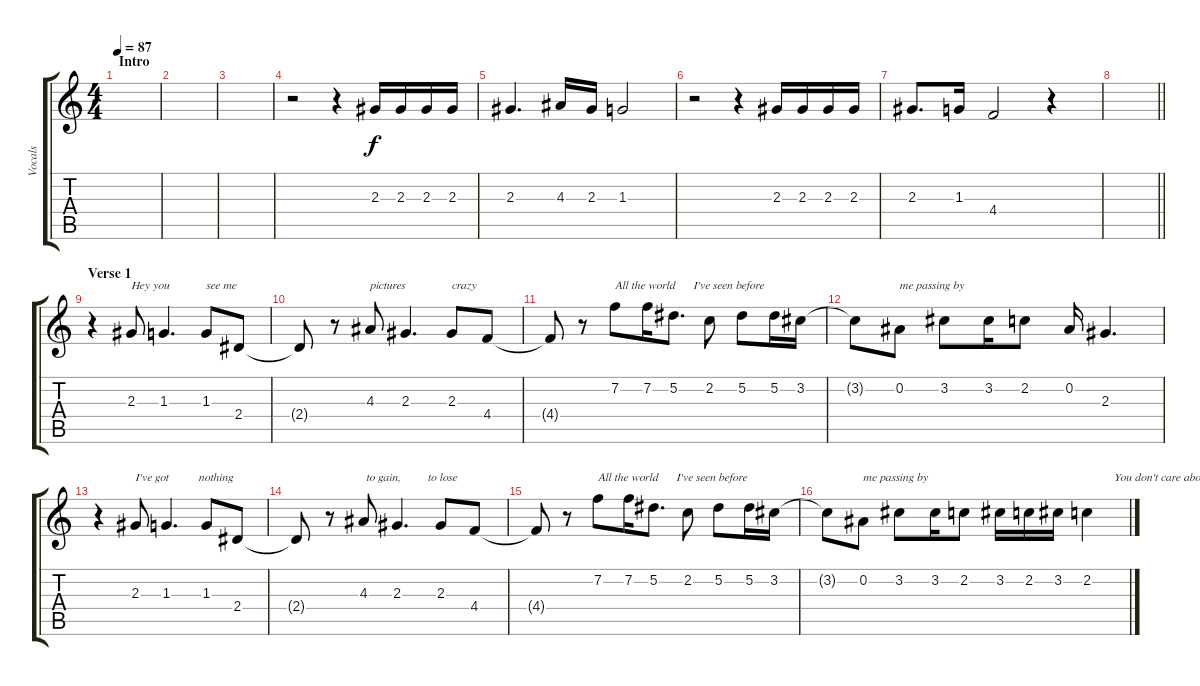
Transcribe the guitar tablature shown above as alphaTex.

\track ("Vocals" "Vocals") {instrument overdrivenguitar}
\staff {score tabs}
\tuning (Eb4 Bb3 Gb3 Db3 Ab2 Eb2) {hide}
\ts (4 4)
\section ("" "Intro")
\tempo 87
\clef g2
\ks c
|
|
|
r.2 r.4 2.3.16 2.3.16 2.3.16 2.3.16 |
2.3.4{d} 4.3.16 2.3.16 1.3.2 |
r.2 r.4 2.3.16 2.3.16 2.3.16 2.3.16 |
2.3.8{d} 1.3.16 4.4.2 r.4 |
\barLineRight lightlight
|
\section ("" "Verse 1")
r.4 2.3.8{txt "Hey you" dy f} 1.3.4{d} 1.3.8{txt "see me"} 2.4.8 |
2.4{t}.8 r.8 4.3.8{txt "pictures"} 2.3.4{d} 2.3.8{txt "crazy"} 4.4.8 |
4.4{t}.8 r.8 7.2.8{txt "All the world      I've seen before "} 7.2.16 5.2.8{d} 2.2.8 5.2.8 5.2.16 3.2.16 |
3.2{t}.8 0.2.8{txt "me passing by "} 3.2.8 3.2.16 2.2.8 0.2.16 2.3.4{d} |
r.4 2.3.8{txt "I've got          nothing"} 1.3.4{d} 1.3.8 2.4.8 |
2.4{t}.8 r.8 4.3.8{txt " to gain,         to lose "} 2.3.4{d} 2.3.8 4.4.8 |
4.4{t}.8 r.8 7.2.8{txt "All the world      I've seen before "} 7.2.16 5.2.8{d} 2.2.8 5.2.8 5.2.16 3.2.16 |
3.2{t}.8 0.2.8{txt "me passing by "} 3.2.8 3.2.16 2.2.8 3.2.16 2.2.16 3.2.16 2.2.4{txt "         You don't care about how I feel "}
